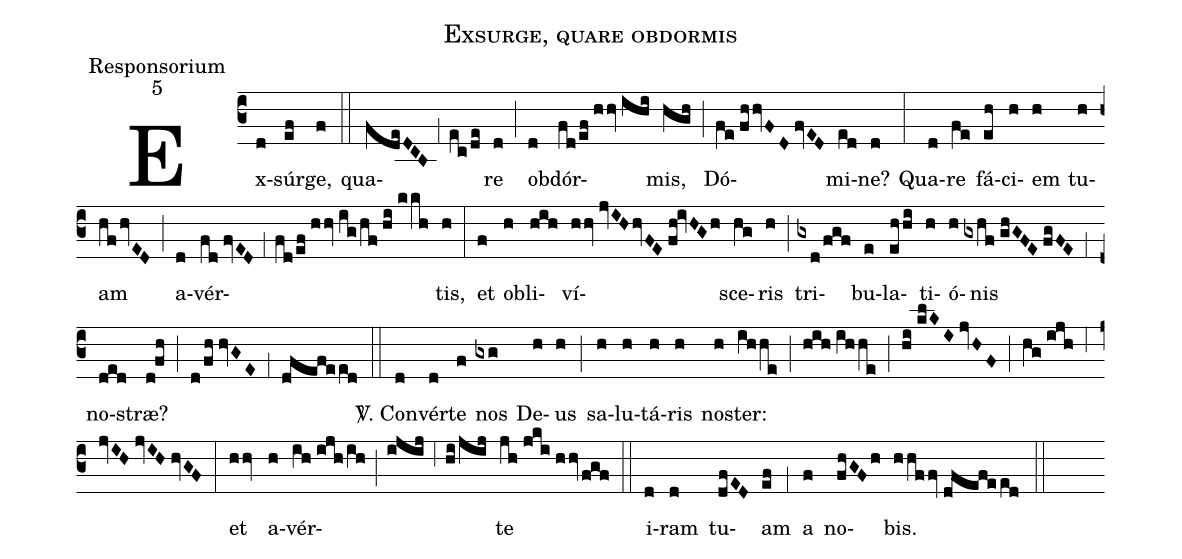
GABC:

name:Exsurge, quare obdormis;
office-part:Responsorium;
mode:5;
%%
(c3) Ex(d)súr(ef)ge,(f) (::)
qua(fdeDCB;1ec/de)re(d) (;) ob(d)dór(fd/ef//hhv//ihi)mis,(hgh) (;) Dó(fe//fhhvFD//fvED)mi(ed)ne?(d) (:)
Qua(d)re(fe) fá(eh)ci(h)em(h) tu(h)am(hf/hvED) (;) a(d)vér(fd//fvED;1fd/ef//hhv//ig/hf//hi//kkh)tis,(h) (:)
et(f) o(h)bli(hih)ví(hhv//jvIH/hvFE//fh!ivHGh)sce(hg)ris(h) (;) tri(gxd/fgf)bu(e)la(ehhi)ti(h)ó(h)nis(gxhf//ghGFE//fgFE) (,1) no(ded)stræ?(d!fh) (;) (d/fh//hvGE) (,1) (dfefeed) (::)

<sp>V/</sp>. Con(d)vér(d)te(f) nos(gxg) De(h)us(h) (;) sa(h)lu(h)tá(h)ris(h) no(h)ster:(ihhe) (;) (hih//ihhe) (;) (hi//klKI//jvHF) (;) (hg//ijh) (,6) (jvIH//jvIH//hvGF) (:)
et(hhv) a(h)vér(ih//ijh/ih;ijij;6hi/jij)te(jh//jki//hhv/fgf) (::)
i(d)ram(d) tu(dfED)am(ef) (,1) a(f) no(fhGFh)bis.(hhffv//dfefeed) (::)
